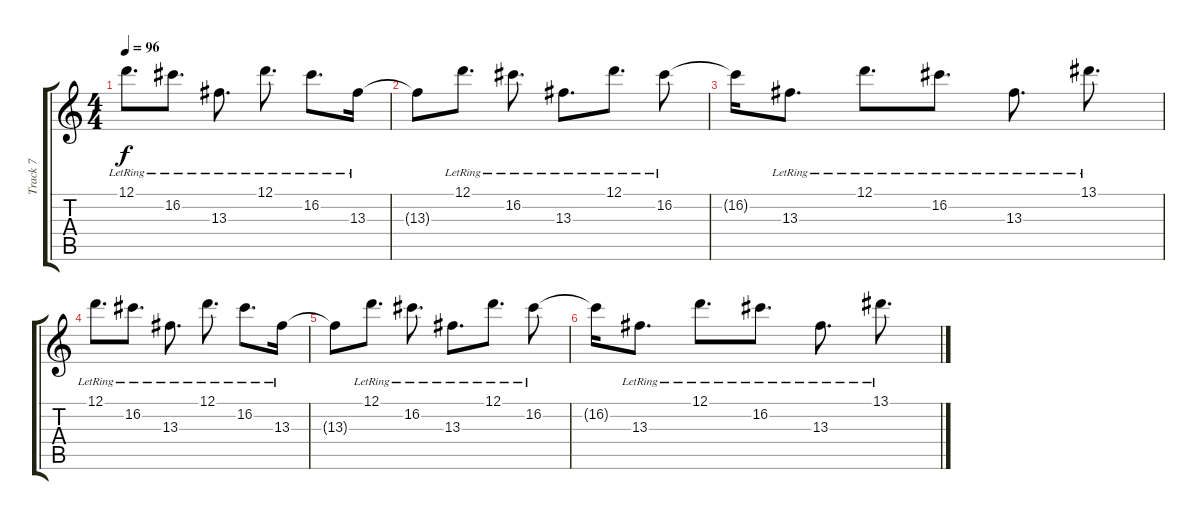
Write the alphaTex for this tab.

\track ("Track 7" "Track 7") {instrument acousticguitarsteel}
\staff {score tabs}
\tuning (D4 A3 F3 C3 G2 D2) {hide}
\ts (4 4)
\tempo 96
\clef g2
\ks c
12.1{lr}.8{d dy f} 16.2{lr}.8{d} 13.3{lr}.8{d} 12.1{lr}.8{d} 16.2{lr}.8{d} 13.3{lr}.16 |
13.3{t}.8 12.1{lr}.8{d} 16.2{lr}.8{d} 13.3{lr}.8{d} 12.1{lr}.8{d} 16.2{lr}.8 |
16.2{t}.16 13.3{lr}.8{d} 12.1{lr}.8{d} 16.2{lr}.8{d} 13.3{lr}.8{d} 13.1{lr}.8{d} |
12.1{lr}.8{d} 16.2{lr}.8{d} 13.3{lr}.8{d} 12.1{lr}.8{d} 16.2{lr}.8{d} 13.3{lr}.16 |
13.3{t}.8 12.1{lr}.8{d} 16.2{lr}.8{d} 13.3{lr}.8{d} 12.1{lr}.8{d} 16.2{lr}.8 |
16.2{t}.16 13.3{lr}.8{d} 12.1{lr}.8{d} 16.2{lr}.8{d} 13.3{lr}.8{d} 13.1{lr}.8{d}
